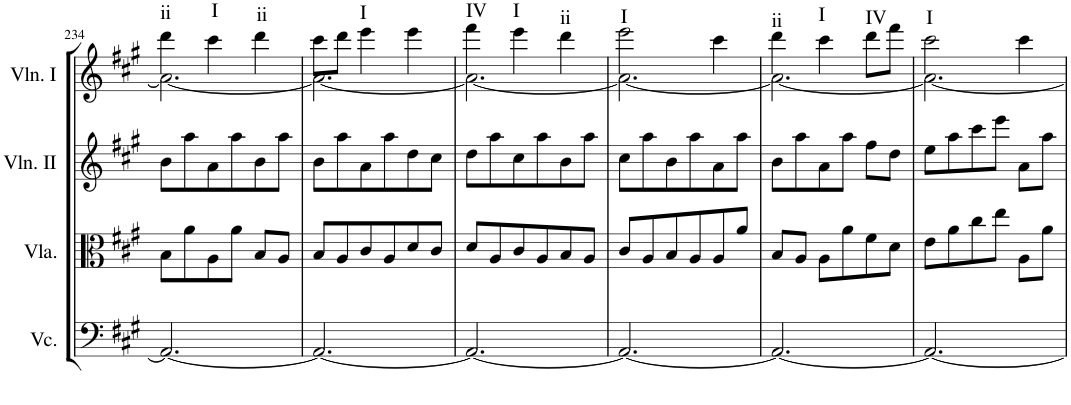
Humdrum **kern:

**kern	**kern	**kern	**kern	**harte
*part4	*part3	*part2	*part1	*part1
*staff4	*staff3	*staff2	*staff1	*
*I"Violoncello	*I"Viola	*I"Violin II	*I"Violin I	*
*I'Vc.	*I'Vla.	*I'Vln. II	*I'Vln. I	*
!!LO:PB:g=z
*clefF4	*clefC3	*clefG2	*clefG2	*
*k[f#c#g#]	*k[f#c#g#]	*k[f#c#g#]	*k[f#c#g#]	*
*M3/4	*M3/4	*M3/4	*M3/4	*
=234	=234	=234	=234	=234
*	*	*	*^	*
!	!	!	!	!	!LO:H:kt=ii
2.AA/_	8B\L	8b\L	4ddd\	2.a\_	N
.	8a\	8aa\	.	.	.
!	!	!	!	!	!LO:H:kt=I
.	8A\	8a\	4ccc#\	.	N
.	8a\J	8aa\	.	.	.
!	!	!	!	!	!LO:H:kt=ii
.	8B/L	8b\	4ddd\	.	N
.	8A/J	8aa\J	.	.	.
=235	=235	=235	=235	=235	=235
2.AA/_	8B/L	8b\L	8ccc#\L	2.a\_	.
.	8A/	8aa\	8ddd\J	.	.
!	!	!	!	!	!LO:H:kt=I
.	8c#/	8a\	4eee\	.	N
.	8A/	8aa\	.	.	.
.	8d/	8dd\	4eee\	.	.
.	8c#/J	8cc#\J	.	.	.
=236	=236	=236	=236	=236	=236
!	!	!	!	!	!LO:H:kt=IV
2.AA/_	8d/L	8dd\L	4fff#\	2.a\_	N
.	8A/	8aa\	.	.	.
!	!	!	!	!	!LO:H:kt=I
.	8c#/	8cc#\	4eee\	.	N
.	8A/	8aa\	.	.	.
!	!	!	!	!	!LO:H:kt=ii
.	8B/	8b\	4ddd\	.	N
.	8A/J	8aa\J	.	.	.
=237	=237	=237	=237	=237	=237
!	!	!	!	!	!LO:H:kt=I
2.AA/_	8c#/L	8cc#\L	2eee\	2.a\_	N
.	8A/	8aa\	.	.	.
.	8B/	8b\	.	.	.
.	8A/	8aa\	.	.	.
.	8A/	8a\	4ccc#\	.	.
.	8a/J	8aa\J	.	.	.
=238	=238	=238	=238	=238	=238
!	!	!	!	!	!LO:H:kt=ii
2.AA/_	8B/L	8b\L	4ddd\	2.a\_	N
.	8A/J	8aa\	.	.	.
!	!	!	!	!	!LO:H:kt=I
.	8A\L	8a\	4ccc#\	.	N
.	8a\	8aa\J	.	.	.
!	!	!	!	!	!LO:H:kt=IV
.	8f#\	8ff#\L	8ddd\L	.	N
.	8d\J	8dd\J	8fff#\J	.	.
=239	=239	=239	=239	=239	=239
!	!	!	!	!	!LO:H:kt=I
2.AA/_	8e\L	8ee\L	2ccc#\	2.a\_	N
.	8a\	8aa\	.	.	.
.	8cc#\	8ccc#\	.	.	.
.	8ee\J	8eee\J	.	.	.
.	8A\L	8a\L	4ccc#\	.	.
.	8a\J	8aa\J	.	.	.
*	*	*	*v	*v	*
=	=	=	=	=
*-	*-	*-	*-	*-
